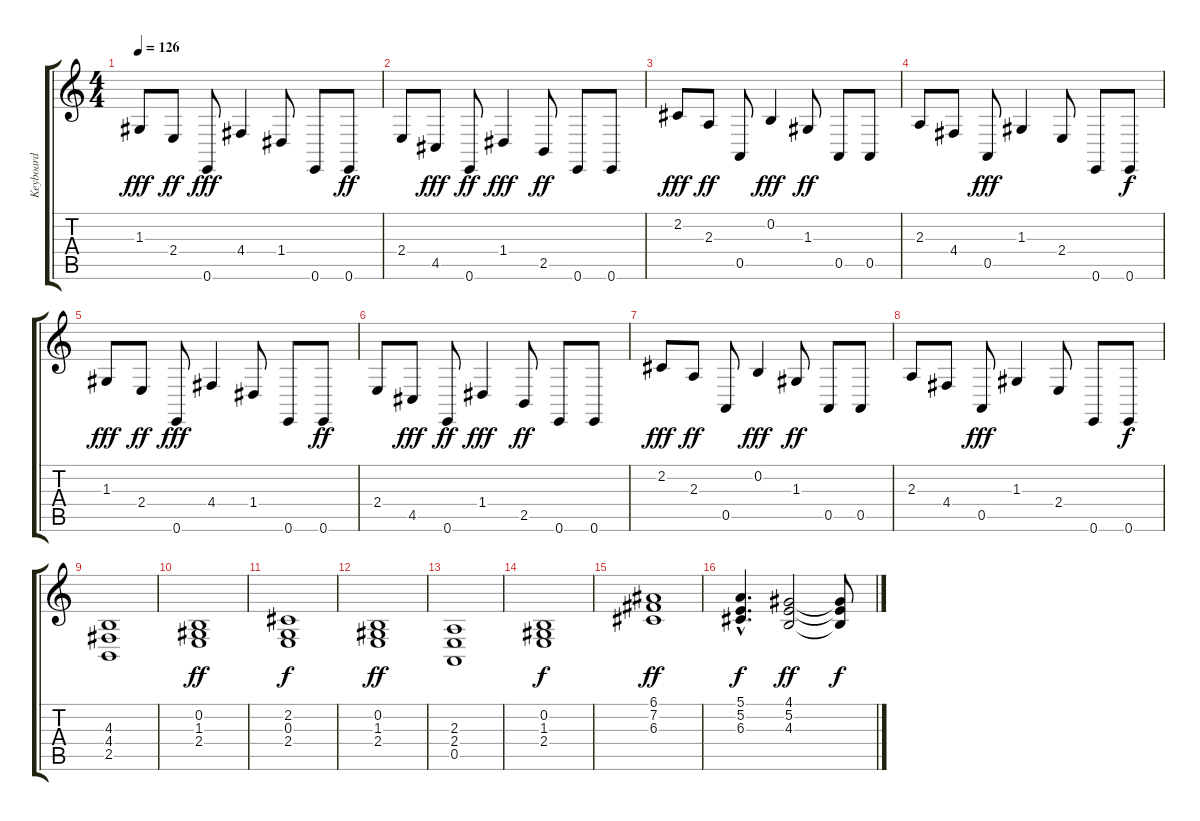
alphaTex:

\track ("Keyboard" "Keyboard") {instrument synthbrass2}
\staff {score tabs}
\tuning (E4 B3 G3 D3 A2 E2) {hide}
\ts (4 4)
\tempo 126
\clef g2
\ks c
1.3.8{dy fff} 2.4.8{dy ff} 0.6.8{dy fff} 4.4.4 1.4.8 0.6.8 0.6.8{dy ff} |
2.4.8 4.5.8{dy fff} 0.6.8{dy ff} 1.4.4{dy fff} 2.5.8{dy ff} 0.6.8 0.6.8 |
2.2.8{dy fff} 2.3.8{dy ff} 0.5.8 0.2.4{dy fff} 1.3.8{dy ff} 0.5.8 0.5.8 |
2.3.8 4.4.8 0.5.8{dy fff} 1.3.4 2.4.8 0.6.8 0.6.8{dy f} |
1.3.8{dy fff} 2.4.8{dy ff} 0.6.8{dy fff} 4.4.4 1.4.8 0.6.8 0.6.8{dy ff} |
2.4.8 4.5.8{dy fff} 0.6.8{dy ff} 1.4.4{dy fff} 2.5.8{dy ff} 0.6.8 0.6.8 |
2.2.8{dy fff} 2.3.8{dy ff} 0.5.8 0.2.4{dy fff} 1.3.8{dy ff} 0.5.8 0.5.8 |
2.3.8 4.4.8 0.5.8{dy fff} 1.3.4 2.4.8 0.6.8 0.6.8{dy f} |
(4.3 4.4 2.5).1 |
(0.2 1.3 2.4).1{dy ff} |
(2.2 0.3 2.4).1{dy f} |
(0.2 1.3 2.4).1{dy ff} |
(2.3 2.4 0.5).1 |
(0.2 1.3 2.4).1{dy f} |
(6.1 7.2 6.3).1{dy ff} |
(5.1{hac} 5.2{hac} 6.3{hac}).4{d dy f} (4.1 5.2 4.3).2{dy ff} (4.1{t} 5.2{t} 4.3{t}).8{dy f}
